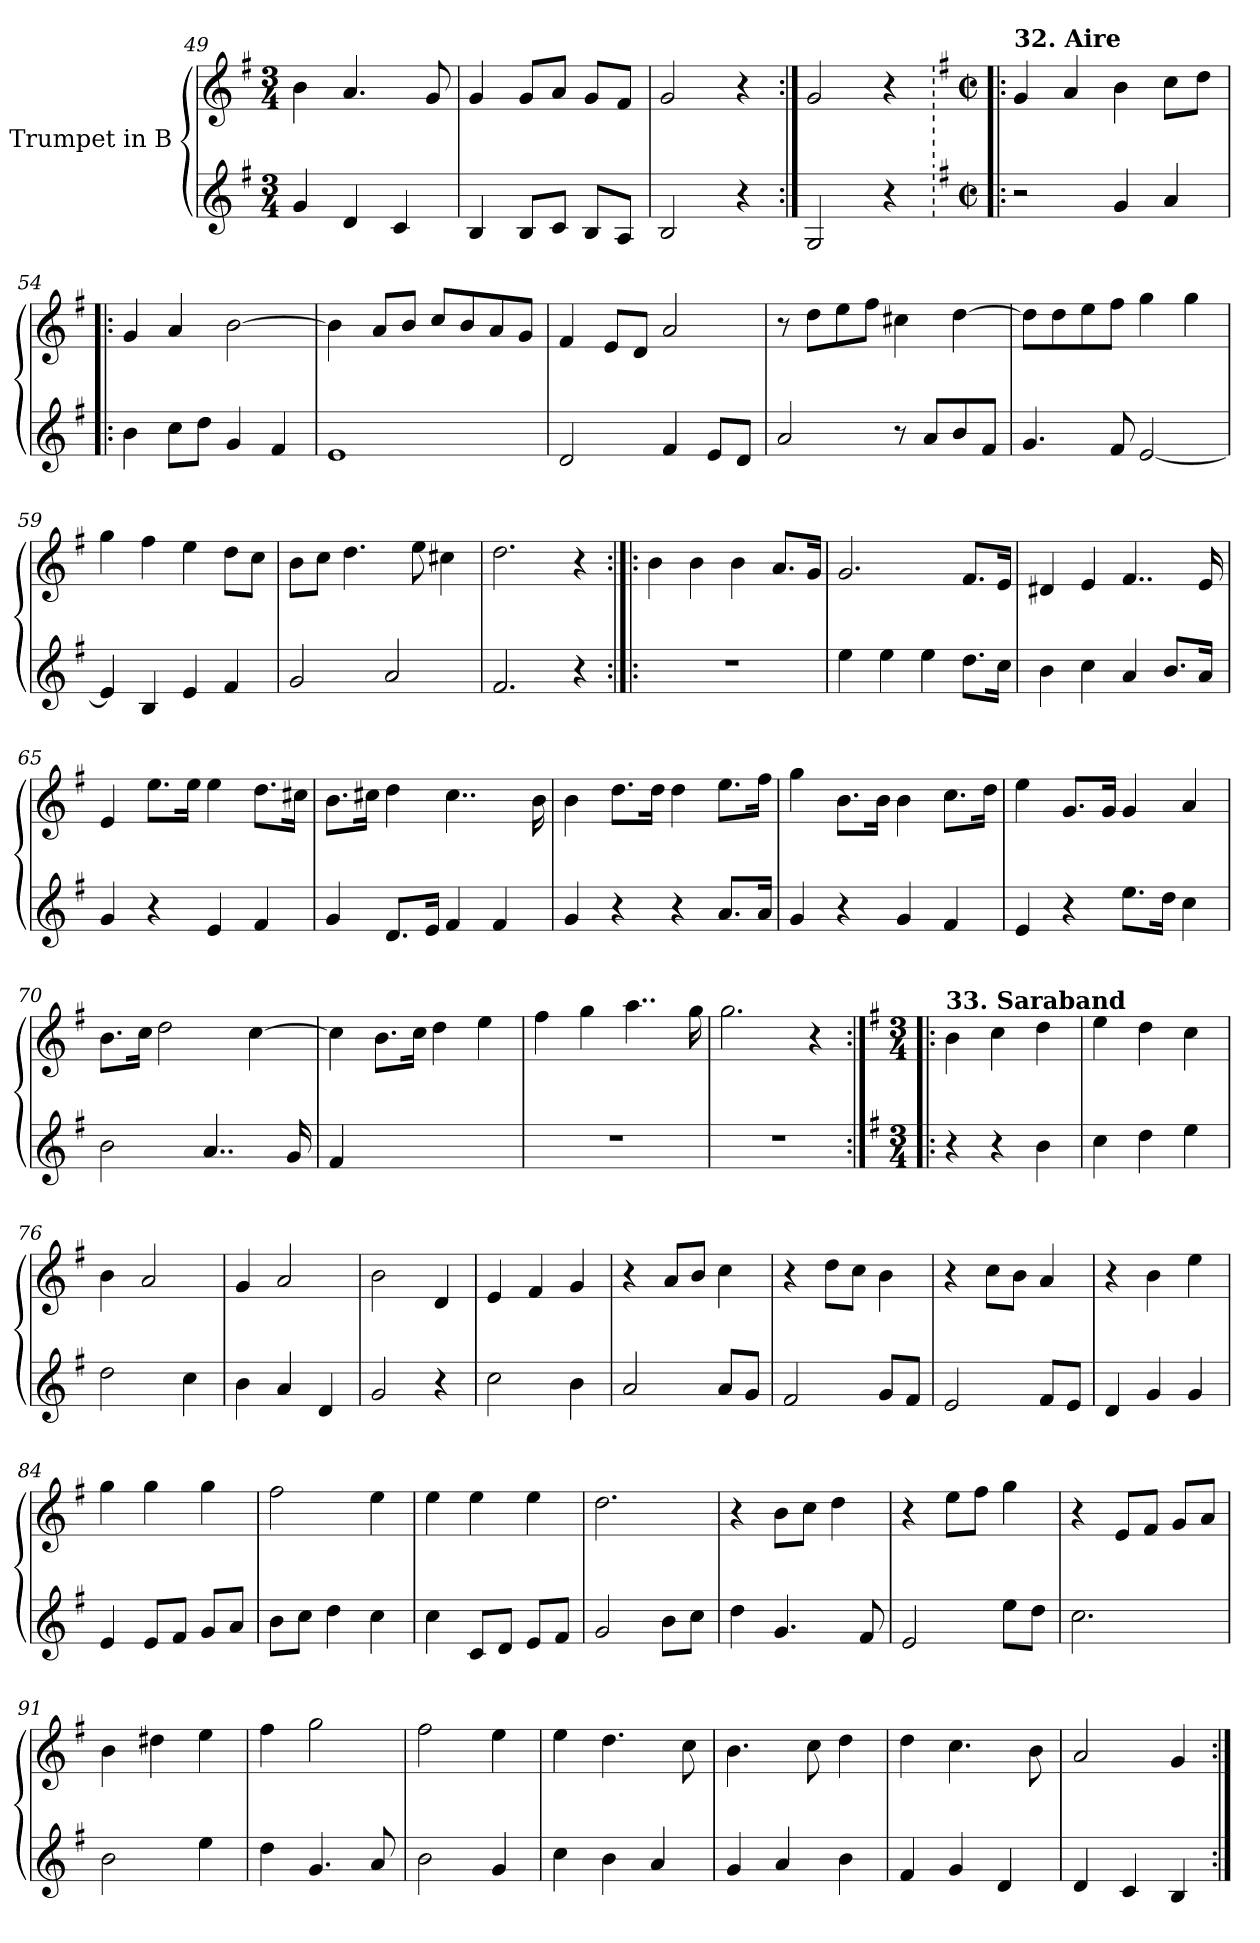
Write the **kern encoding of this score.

**kern	**kern
*part2	*part1
*staff2	*staff1
*I"Trumpet in Bb 2	*I"Trumpet in Bb 1
!!LO:LB:g=z
*clefG2	*clefG2
*ITrd1c2	*ITrd1c2
*k[b-]	*k[b-]
*F:	*F:
*M3/4	*M3/4
=49	=49
4f/	4a\
4c/	4.g/
4B-/	.
.	8f/
=50	=50
4A/	4f/
8A/L	8f/L
8B-/J	8g/J
8A/L	8f/L
8G/J	8e/J
=51	=51
2A/	2f/
4r	4r
=52:|!	=52:|!
2F/	2f/
4r	4r
=53|!:	=53|!:
*k[b-]	*k[b-]
*F:	*F:
*M2/2	*M2/2
*met(c|)	*met(c|)
!	!LO:TX:a:B:t=32. Aire
2r	4f/
.	4g/
4f/	4a\
4g/	8b-\L
.	8cc\J
!!LO:LB:g=z
=54	=54
4a\	4f/
8b-\L	4g/
8cc\J	.
4f/	[2a\
4e/	.
=55	=55
1d	4a\]
.	8g/L
.	8a/J
.	8b-/L
.	8a/
.	8g/
.	8f/J
=56	=56
2c/	4e/
.	8d/L
.	8c/J
4e/	2g/
8d/L	.
8c/J	.
=57	=57
2g/	8r
.	8cc\L
.	8dd\
.	8ee\J
8r	4bn\
8g/L	.
8a/	[4cc\
8e/J	.
=58	=58
4.f/	8cc\L]
.	8cc\
.	8dd\
8e/	8ee\J
[2d/	4ff\
.	4ff\
!!LO:PB:g=z
=59	=59
4d/]	4ff\
4A/	4ee\
4d/	4dd\
4e/	8cc\L
.	8b-\J
=60	=60
2f/	8a\L
.	8b-\J
.	4.cc\
2g/	.
.	8dd\
.	4bn\
=61	=61
2.e/	2.cc\
4r	4r
=62:|!|:	=62:|!|:
1r	4a\
.	4a\
.	4a\
.	8.g/L
.	16f/Jk
=63	=63
4dd\	2.f/
4dd\	.
4dd\	.
8.cc\L	8.e/L
16b-\Jk	16d/Jk
!!LO:LB:g=z
=64	=64
4a\	4c#X/
4b-\	4d/
4g/	4..e/
8.a/L	.
16g/Jk	16d/
=65	=65
4f/	4d/
4r	8.dd\L
.	16dd\Jk
4d/	4dd\
4e/	8.cc\L
.	16bn\Jk
=66	=66
4f/	8.a\L
.	16bn\Jk
8.c/L	4cc\
16d/Jk	.
4e/	4..b\
4e/	.
.	16a\
=67	=67
4f/	4a\
4r	8.cc\L
.	16cc\Jk
4r	4cc\
8.g/L	8.dd\L
16g/Jk	16ee\Jk
!!LO:LB:g=z
=68	=68
4f/	4ff\
4r	8.a\L
.	16a\Jk
4f/	4a\
4e/	8.b-\L
.	16cc\Jk
=69	=69
4d/	4dd\
4r	8.f/L
.	16f/Jk
8.dd\L	4f/
16cc\Jk	.
4b-\	4g/
=70	=70
2a\	8.a\L
.	16b-\Jk
.	2cc\
4..g/	.
.	[4b-\
16f/	.
=71	=71
4e/	4b-\]
2.ryy	8.a\L
.	16b-\Jk
.	4cc\
.	4dd\
=72	=72
1r	4ee\
.	4ff\
.	4..gg\
.	16ff\
!!LO:LB:g=z
=73	=73
1r	2.ff\
.	4r
=74:|!|:	=74:|!|:
*k[b-]	*k[b-]
*F:	*F:
*M3/4	*M3/4
!	!LO:TX:a:B:t=33. Saraband
4r	4a\
4r	4b-\
4a\	4cc\
=75	=75
4b-\	4dd\
4cc\	4cc\
4dd\	4b-\
=76	=76
2cc\	4a\
.	2g/
4b-\	.
=77	=77
4a\	4f/
4g/	2g/
4c/	.
=78	=78
2f/	2a\
4r	4c/
=79	=79
2b-\	4d/
.	4e/
4a\	4f/
!!LO:LB:g=z
=80	=80
2g/	4r
.	8g/L
.	8a/J
8g/L	4b-\
8f/J	.
=81	=81
2e/	4r
.	8cc\L
.	8b-\J
8f/L	4a\
8e/J	.
=82	=82
2d/	4r
.	8b-\L
.	8a\J
8e/L	4g/
8d/J	.
=83	=83
4c/	4r
4f/	4a\
4f/	4dd\
=84	=84
4d/	4ff\
8d/L	4ff\
8e/J	.
8f/L	4ff\
8g/J	.
=85	=85
8a\L	2ee\
8b-\J	.
4cc\	.
4b-\	4dd\
!!LO:PB:g=z
=86	=86
4b-\	4dd\
8B-/L	4dd\
8c/J	.
8d/L	4dd\
8e/J	.
=87	=87
2f/	2.cc\
8a\L	.
8b-\J	.
=88	=88
4cc\	4r
4.f/	8a\L
.	8b-\J
.	4cc\
8e/	.
=89	=89
2d/	4r
.	8dd\L
.	8ee\J
8dd\L	4ff\
8cc\J	.
=90	=90
2.b-\	4r
.	8d/L
.	8e/J
.	8f/L
.	8g/J
=91	=91
2a\	4a\
.	4cc#X\
4dd\	4dd\
=92	=92
4cc\	4ee\
4.f/	2ff\
8g/	.
!!LO:LB:g=z
=93	=93
2a\	2ee\
4f/	4dd\
=94	=94
4b-\	4dd\
4a\	4.cc\
4g/	.
.	8b-\
=95	=95
4f/	4.a\
4g/	.
.	8b-\
4a\	4cc\
=96	=96
4e/	4cc\
4f/	4.b-\
4c/	.
.	8a\
=97	=97
4c/	2g/
4B-/	.
4A/	4f/
=:|!	=:|!
*-	*-
